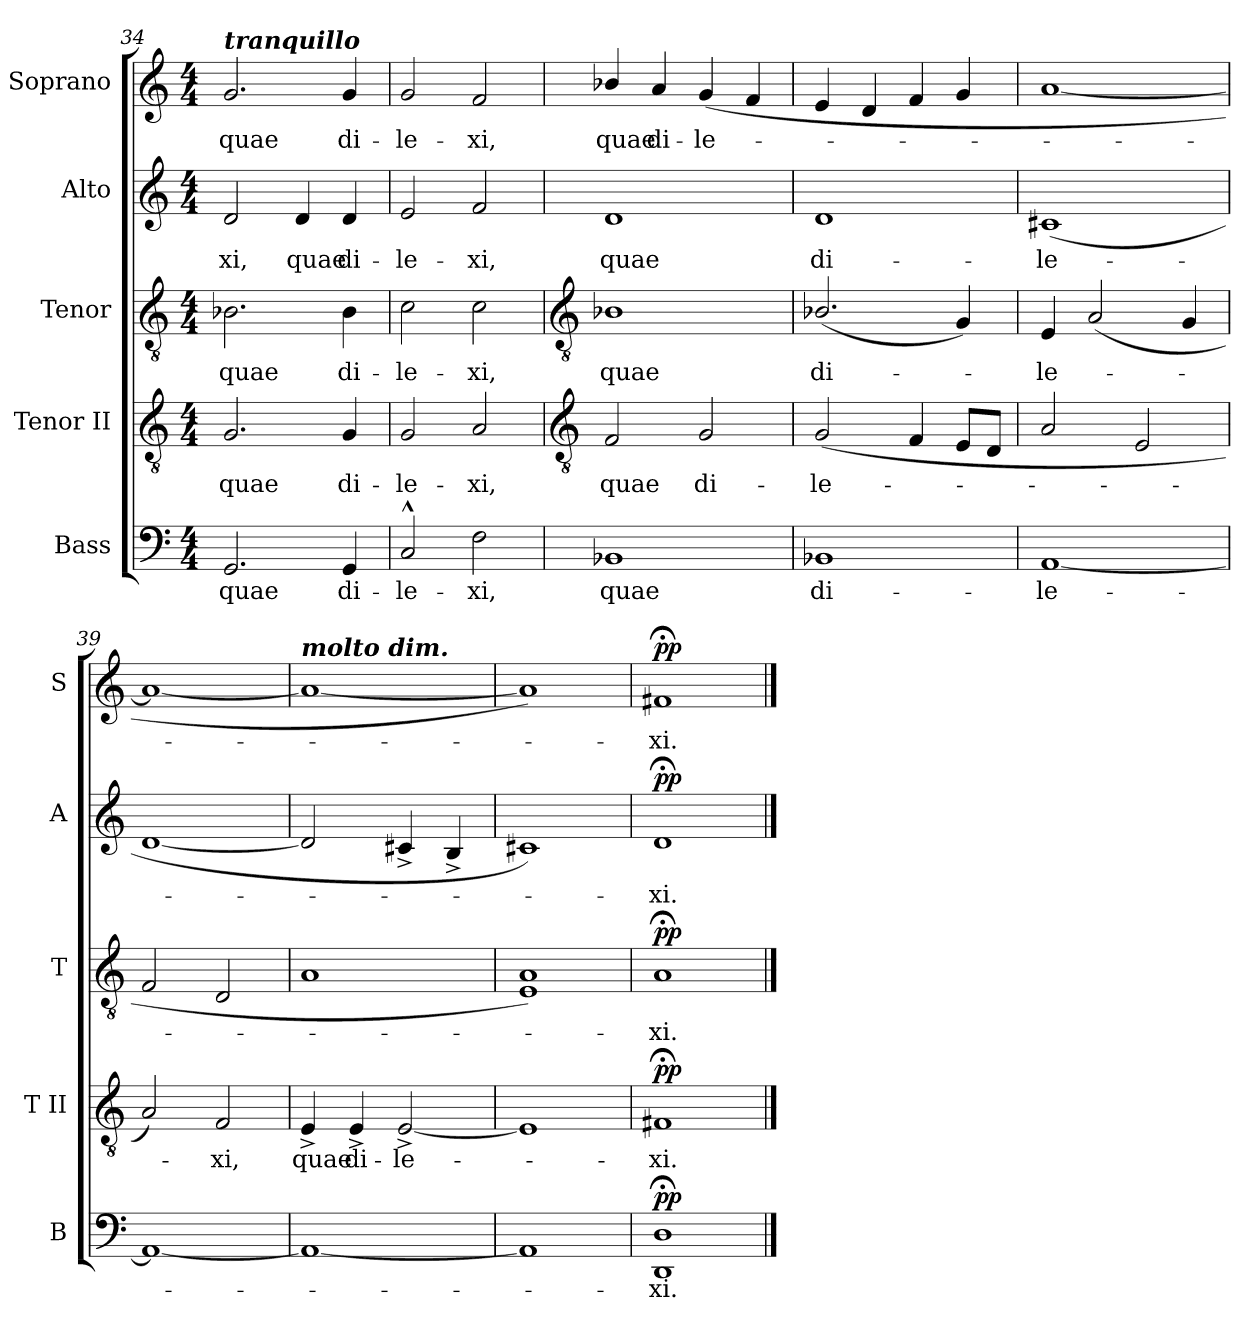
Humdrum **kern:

**kern	**text	**dynam	**kern	**text	**dynam	**kern	**text	**dynam	**kern	**text	**dynam	**kern	**text	**dynam
*part5	*part5	*part5	*part4	*part4	*part4	*part3	*part3	*part3	*part2	*part2	*part2	*part1	*part1	*part1
*staff5	*staff5	*staff5	*staff4	*staff4	*staff4	*staff3	*staff3	*staff3	*staff2	*staff2	*staff2	*staff1	*staff1	*staff1
*I"Bass	*	*	*I"Tenor II	*	*	*I"Tenor	*	*	*I"Alto	*	*	*I"Soprano	*	*
*I'B	*	*	*I'T II	*	*	*I'T	*	*	*I'A	*	*	*I'S	*	*
*clefF4	*	*	*clefGv2	*	*	*clefGv2	*	*	*clefG2	*	*	*clefG2	*	*
*k[]	*	*	*k[]	*	*	*k[]	*	*	*k[]	*	*	*k[]	*	*
*C:	*	*	*C:	*	*	*C:	*	*	*C:	*	*	*C:	*	*
*M4/4	*	*	*M4/4	*	*	*M4/4	*	*	*M4/4	*	*	*M4/4	*	*
=34	=34	=34	=34	=34	=34	=34	=34	=34	=34	=34	=34	=34	=34	=34
!	!	!	!	!	!	!	!	!	!	!	!	!LO:TX:a:Bi:t=tranquillo	!	!
!	!LO:LY:b	!	!	!LO:LY:b	!	!	!LO:LY:b	!	!	!LO:LY:b	!	!	!LO:LY:b	!
2.GG	quae	.	2.G	quae	.	2.B-X	quae	.	2d	-xi,	.	2.g	quae	.
!	!	!	!	!	!	!	!	!	!	!LO:LY:b	!	!	!	!
.	.	.	.	.	.	.	.	.	4d	quae	.	.	.	.
!	!LO:LY:b	!	!	!LO:LY:b	!	!	!LO:LY:b	!	!	!LO:LY:b	!	!	!LO:LY:b	!
4GG	di-	.	4G	di-	.	4B-	di-	.	4d	di-	.	4g	di-	.
=35	=35	=35	=35	=35	=35	=35	=35	=35	=35	=35	=35	=35	=35	=35
!	!LO:LY:b	!	!	!LO:LY:b	!	!	!LO:LY:b	!	!	!LO:LY:b	!	!	!LO:LY:b	!
2C^^	-le-	.	2G	-le-	.	2c	-le-	.	2e	-le-	.	2g	-le-	.
!	!LO:LY:b	!	!	!LO:LY:b	!	!	!LO:LY:b	!	!	!LO:LY:b	!	!	!LO:LY:b	!
2F	-xi,	.	2A	-xi,	.	2c	-xi,	.	2f	-xi,	.	2f	-xi,	.
!!LO:LB:g=z
=36	=36	=36	=36	=36	=36	=36	=36	=36	=36	=36	=36	=36	=36	=36
*	*	*	*clefGv2	*	*	*clefGv2	*	*	*	*	*	*	*	*
!	!LO:LY:b	!	!	!LO:LY:b	!	!	!LO:LY:b	!	!	!LO:LY:b	!	!	!LO:LY:b	!
1BB-X	quae	.	2F	quae	.	1B-X	quae	.	1d	quae	.	4b-X/	quae	.
!	!	!	!	!	!	!	!	!	!	!	!	!	!LO:LY:b	!
.	.	.	.	.	.	.	.	.	.	.	.	4a	di-	.
!	!	!	!	!LO:LY:b	!	!	!	!	!	!	!	!	!LO:LY:b	!
.	.	.	2G	di-	.	.	.	.	.	.	.	(<4g	-le-	.
.	.	.	.	.	.	.	.	.	.	.	.	4f	.	.
=37	=37	=37	=37	=37	=37	=37	=37	=37	=37	=37	=37	=37	=37	=37
!	!LO:LY:b	!	!	!LO:LY:b	!	!	!LO:LY:b	!	!	!LO:LY:b	!	!	!	!
1BB-X	di-	.	(<2G	-le-	.	(<2.B-X/	di-	.	1d	di-	.	4e	.	.
.	.	.	.	.	.	.	.	.	.	.	.	4d	.	.
.	.	.	4F	.	.	.	.	.	.	.	.	4f	.	.
.	.	.	8EL	.	.	4G)	.	.	.	.	.	4g	.	.
.	.	.	8DJ	.	.	.	.	.	.	.	.	.	.	.
=38	=38	=38	=38	=38	=38	=38	=38	=38	=38	=38	=38	=38	=38	=38
!	!LO:LY:b	!	!	!	!	!	!LO:LY:b	!	!	!LO:LY:b	!	!	!	!
[1AA	-le-	.	2A	.	.	4E	le-	.	(<1c#X	-le-	.	[1a	.	.
.	.	.	.	.	.	(<2A	.	.	.	.	.	.	.	.
.	.	.	2E	.	.	.	.	.	.	.	.	.	.	.
.	.	.	.	.	.	4G	.	.	.	.	.	.	.	.
=39	=39	=39	=39	=39	=39	=39	=39	=39	=39	=39	=39	=39	=39	=39
1AA_	.	.	2A)	.	.	2F	.	.	[1d	.	.	1a_	.	.
!	!	!	!	!LO:LY:b	!	!	!	!	!	!	!	!	!	!
.	.	.	2F	xi,	.	2D	.	.	.	.	.	.	.	.
=40	=40	=40	=40	=40	=40	=40	=40	=40	=40	=40	=40	=40	=40	=40
!	!	!	!	!	!	!	!	!	!	!	!	!LO:TX:a:Bi:t=molto dim.	!	!
!	!	!	!	!LO:LY:b	!	!	!	!	!	!	!	!	!	!
1AA_	.	.	4E^	quae	.	1A	.	.	2d]	.	.	1a_	.	.
!	!	!	!	!LO:LY:b	!	!	!	!	!	!	!	!	!	!
.	.	.	4E^	di-	.	.	.	.	.	.	.	.	.	.
!	!	!	!	!LO:LY:b	!	!	!	!	!	!	!	!	!	!
.	.	.	[2E^	-le-	.	.	.	.	4c#X^	.	.	.	.	.
.	.	.	.	.	.	.	.	.	4B^	.	.	.	.	.
=41	=41	=41	=41	=41	=41	=41	=41	=41	=41	=41	=41	=41	=41	=41
1AA]	.	.	1E]	.	.	1E 1A)	.	.	1c#X)	.	.	1a])	.	.
=42	=42	=42	=42	=42	=42	=42	=42	=42	=42	=42	=42	=42	=42	=42
!	!LO:LY:b	!LO:DY:b	!	!LO:LY:b	!LO:DY:b	!	!LO:LY:b	!LO:DY:b	!	!LO:LY:b	!LO:DY:b	!	!LO:LY:b	!LO:DY:b
1DD;< 1D;<	xi.	pp	1F#X;<	xi.	pp	1A;<	xi.	pp	1d;<	xi.	pp	1f#X;<	xi.	pp
==	==	==	==	==	==	==	==	==	==	==	==	==	==	==
*-	*-	*-	*-	*-	*-	*-	*-	*-	*-	*-	*-	*-	*-	*-
